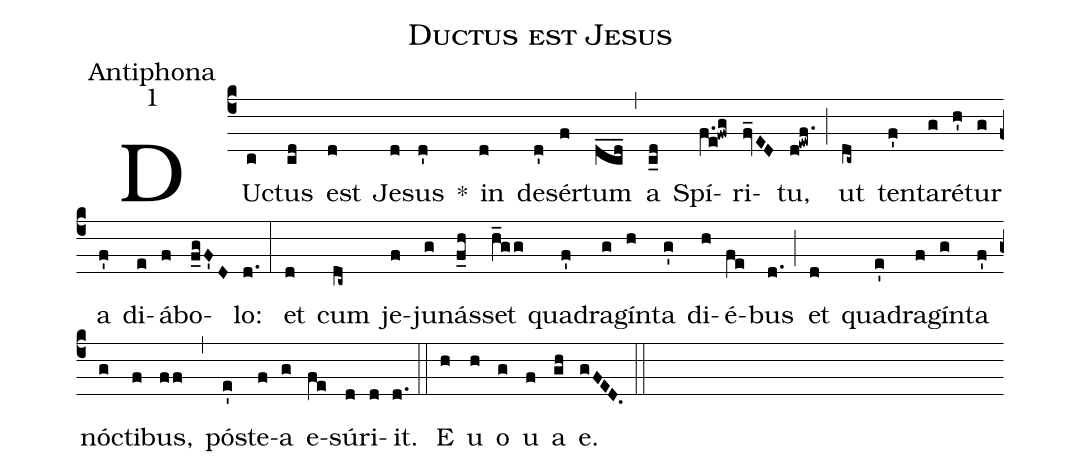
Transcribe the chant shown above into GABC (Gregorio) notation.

name:Ductus est Jesus;
office-part:Antiphona;
mode:1;
%%
(c4) DU(c)ctus(cd) est(d) Je(d)sus(d') *() in(d) de(d')sér(f)tum(dcd___) (,) a(c_d) Spí(f.e!fwg)ri(fv_ED)tu,(d!ewf.) (;) ut(dc~) ten(f')ta(g)ré(h')tur(g) a(f') di(e)á(f)bo(f_gF'D)lo:(d.) (:) et(d) cum(dc~) je(f)ju(g)nás(f_h)set(h_gg) qua(f')dra(g)gín(h)ta(g') di(h)é(fe)bus(d.) (;) et(d) qua(e')dra(f)gín(g)ta(f') nó(g)cti(f)bus,(ff) (,) pó(e')ste(f)a(g) e(fe)sú(d)ri(d)it.(d.) (::) <eu>E(h) u(h) o(g) u(f) a(gh) e.</eu>(gFED.) (::)
